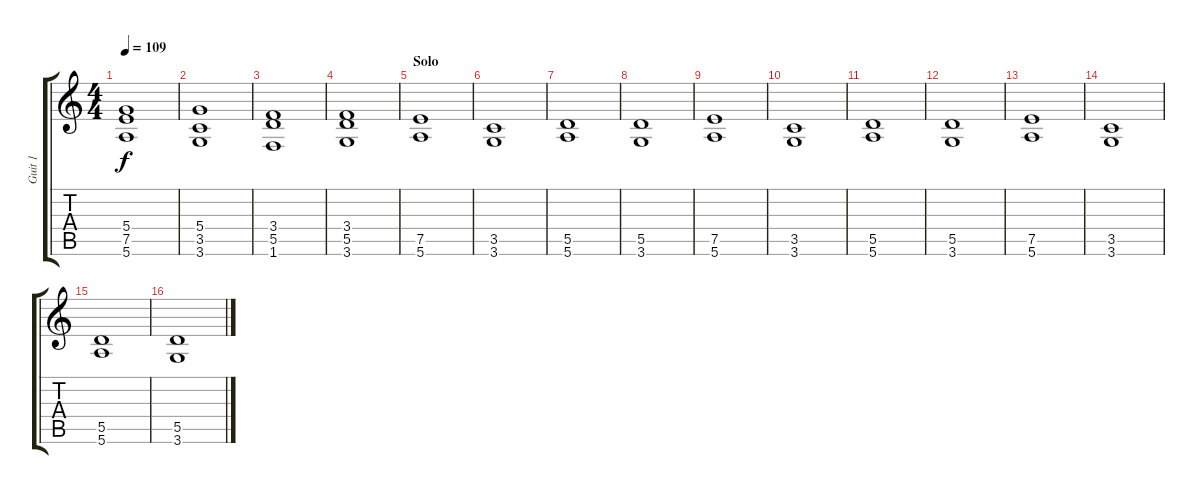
\track ("Guit 1" "Guit 1") {instrument overdrivenguitar}
\staff {score tabs}
\tuning (E4 B3 G3 D3 A2 E2) {hide}
\ts (4 4)
\tempo 109
\clef g2
\ks c
(5.4 7.5 5.6).1{dy f} |
(5.4 3.5 3.6).1 |
(3.4 5.5 1.6).1 |
(3.4 5.5 3.6).1 |
\section ("" "Solo")
(7.5 5.6).1 |
(3.5 3.6).1 |
(5.5 5.6).1 |
(5.5 3.6).1 |
(7.5 5.6).1 |
(3.5 3.6).1 |
(5.5 5.6).1 |
(5.5 3.6).1 |
(7.5 5.6).1 |
(3.5 3.6).1 |
(5.5 5.6).1 |
(5.5 3.6).1
